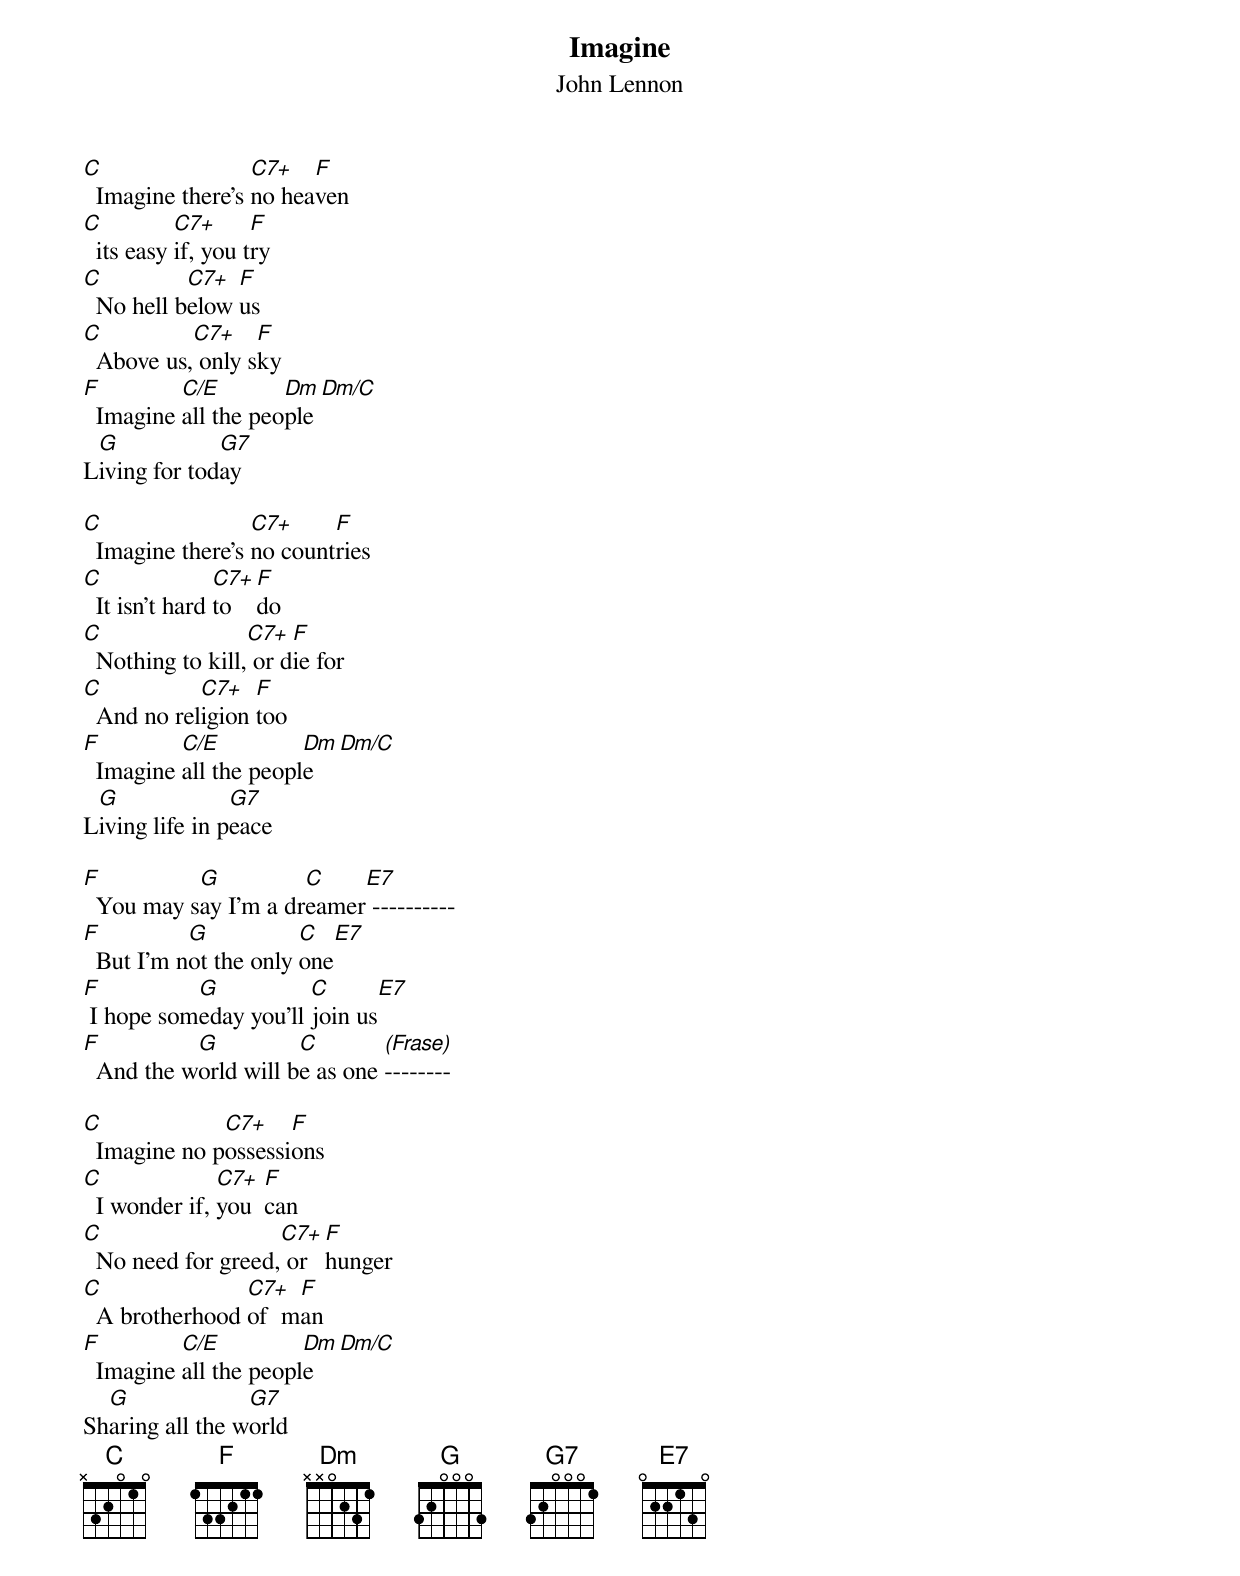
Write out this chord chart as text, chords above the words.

Imagine
John Lennon

C                 C7+   F
  Imagine there's no heaven
C          C7+      F
  its easy if, you try
C          C7+  F
  No hell below us
C          C7+    F
  Above us, only sky
F         C/E        Dm  Dm/C
  Imagine all the people
 G            G7
Living for today

C                 C7+     F
  Imagine there's no countries
C               C7+  F
  It isn't hard to   do
C                 C7+  F
  Nothing to kill, or die for
C           C7+   F
  And no religion too
F         C/E          Dm  Dm/C
  Imagine all the people
 G              G7
Living life in peace

F          G          C    E7
  You may say I'm a dreamer ----------
F          G           C    E7
  But I'm not the only one
F          G           C      E7
 I hope someday you’ll join us
F          G          C        (Frase)
  And the world will be as one --------

C             C7+    F
  Imagine no possessions
C              C7+  F
  I wonder if, you  can
C                   C7+  F
  No need for greed, or  hunger
C               C7+  F
  A brotherhood of  man
F         C/E          Dm  Dm/C
  Imagine all the people
  G              G7
Sharing all the world
